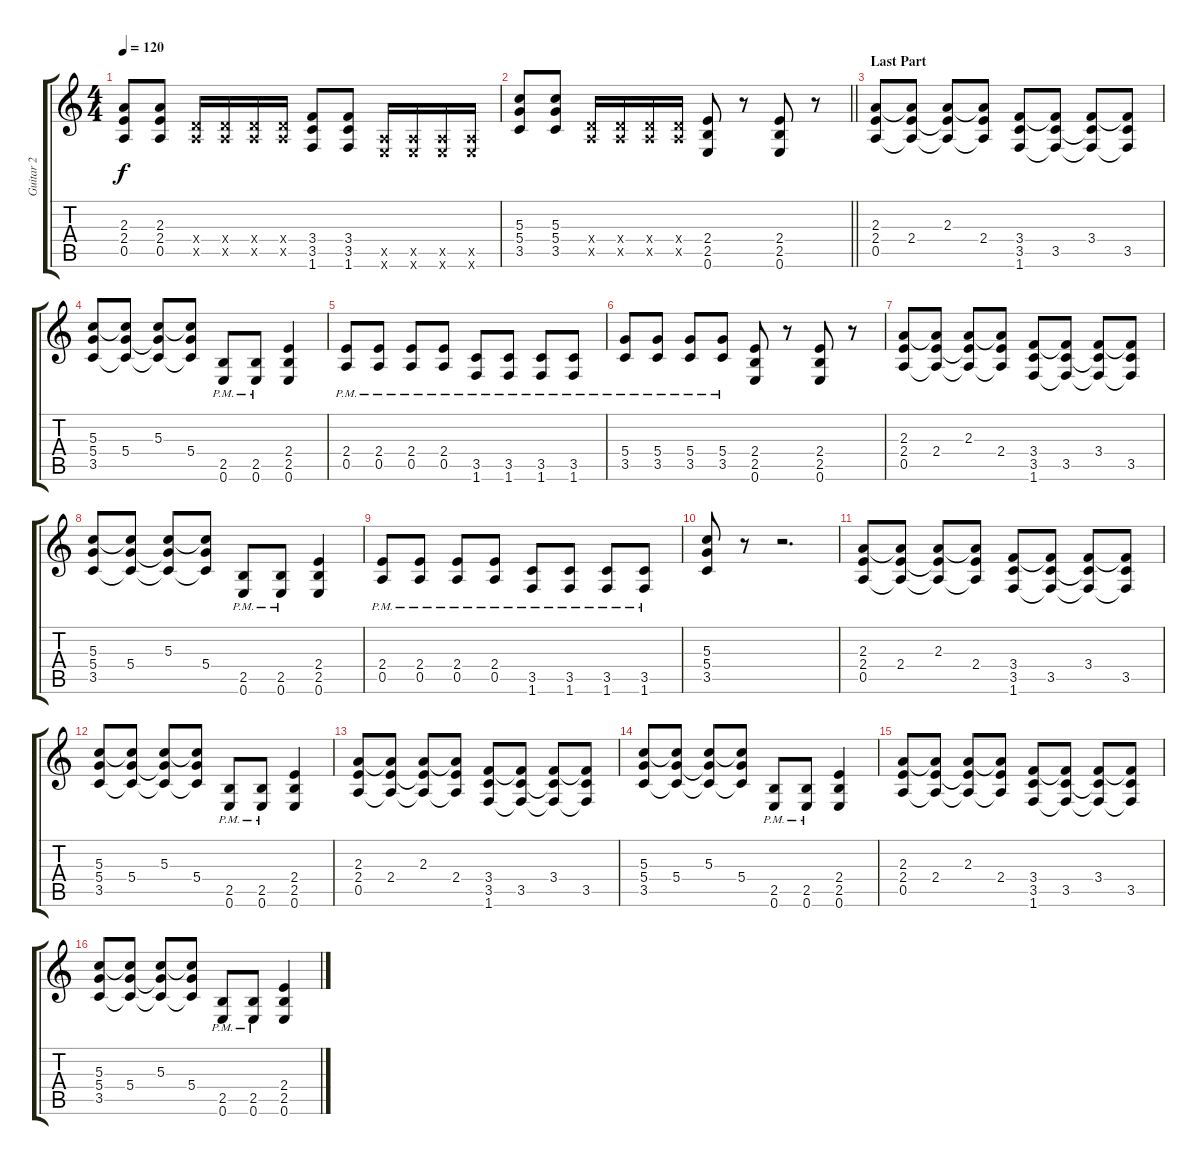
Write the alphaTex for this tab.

\track ("Guitar 2" "Guitar 2") {instrument distortionguitar}
\staff {score tabs}
\tuning (E4 B3 G3 D3 A2 E2) {hide}
\ts (4 4)
\tempo 120
\clef g2
\ks c
(2.3 2.4 0.5).8{dy f} (2.3 2.4 0.5).8 (0.4{x} 0.5{x}).16 (0.4{x} 0.5{x}).16 (0.4{x} 0.5{x}).16 (0.4{x} 0.5{x}).16 (3.4 3.5 1.6).8 (3.4 3.5 1.6).8 (0.5{x} 0.6{x}).16 (0.5{x} 0.6{x}).16 (0.5{x} 0.6{x}).16 (0.5{x} 0.6{x}).16 |
\barLineRight lightlight
(5.3 5.4 3.5).8 (5.3 5.4 3.5).8 (0.4{x} 0.5{x}).16 (0.4{x} 0.5{x}).16 (0.4{x} 0.5{x}).16 (0.4{x} 0.5{x}).16 (2.4 2.5 0.6).8 r.8 (2.4 2.5 0.6).8 r.8 |
\section ("" "Last Part")
(2.3 2.4 0.5).8 (2.3{t} 2.4 0.5{t}).8 (2.3 2.4{t} 0.5{t}).8 (2.3{t} 2.4 0.5{t}).8 (3.4 3.5 1.6).8 (3.4{t} 3.5 1.6{t}).8 (3.4 3.5{t} 1.6{t}).8 (3.4{t} 3.5 1.6{t}).8 |
(5.3 5.4 3.5).8 (5.3{t} 5.4 3.5{t}).8 (5.3 5.4{t} 3.5{t}).8 (5.3{t} 5.4 3.5{t}).8 (2.5{pm} 0.6{pm}).8 (2.5{pm} 0.6{pm}).8 (2.4 2.5 0.6).4 |
(2.4{pm} 0.5{pm}).8 (2.4{pm} 0.5{pm}).8 (2.4{pm} 0.5{pm}).8 (2.4{pm} 0.5{pm}).8 (3.5{pm} 1.6{pm}).8 (3.5{pm} 1.6{pm}).8 (3.5{pm} 1.6{pm}).8 (3.5{pm} 1.6{pm}).8 |
(5.4{pm} 3.5{pm}).8 (5.4{pm} 3.5{pm}).8 (5.4{pm} 3.5{pm}).8 (5.4{pm} 3.5{pm}).8 (2.4 2.5 0.6).8 r.8 (2.4 2.5 0.6).8 r.8 |
(2.3 2.4 0.5).8 (2.3{t} 2.4 0.5{t}).8 (2.3 2.4{t} 0.5{t}).8 (2.3{t} 2.4 0.5{t}).8 (3.4 3.5 1.6).8 (3.4{t} 3.5 1.6{t}).8 (3.4 3.5{t} 1.6{t}).8 (3.4{t} 3.5 1.6{t}).8 |
(5.3 5.4 3.5).8 (5.3{t} 5.4 3.5{t}).8 (5.3 5.4{t} 3.5{t}).8 (5.3{t} 5.4 3.5{t}).8 (2.5{pm} 0.6{pm}).8 (2.5{pm} 0.6{pm}).8 (2.4 2.5 0.6).4 |
(2.4{pm} 0.5{pm}).8 (2.4{pm} 0.5{pm}).8 (2.4{pm} 0.5{pm}).8 (2.4{pm} 0.5{pm}).8 (3.5{pm} 1.6{pm}).8 (3.5{pm} 1.6{pm}).8 (3.5{pm} 1.6{pm}).8 (3.5{pm} 1.6{pm}).8 |
(5.3 5.4 3.5).8 r.8 r.2{d} |
(2.3 2.4 0.5).8 (2.3{t} 2.4 0.5{t}).8 (2.3 2.4{t} 0.5{t}).8 (2.3{t} 2.4 0.5{t}).8 (3.4 3.5 1.6).8 (3.4{t} 3.5 1.6{t}).8 (3.4 3.5{t} 1.6{t}).8 (3.4{t} 3.5 1.6{t}).8 |
(5.3 5.4 3.5).8 (5.3{t} 5.4 3.5{t}).8 (5.3 5.4{t} 3.5{t}).8 (5.3{t} 5.4 3.5{t}).8 (2.5{pm} 0.6{pm}).8 (2.5{pm} 0.6{pm}).8 (2.4 2.5 0.6).4 |
(2.3 2.4 0.5).8 (2.3{t} 2.4 0.5{t}).8 (2.3 2.4{t} 0.5{t}).8 (2.3{t} 2.4 0.5{t}).8 (3.4 3.5 1.6).8 (3.4{t} 3.5 1.6{t}).8 (3.4 3.5{t} 1.6{t}).8 (3.4{t} 3.5 1.6{t}).8 |
(5.3 5.4 3.5).8 (5.3{t} 5.4 3.5{t}).8 (5.3 5.4{t} 3.5{t}).8 (5.3{t} 5.4 3.5{t}).8 (2.5{pm} 0.6{pm}).8 (2.5{pm} 0.6{pm}).8 (2.4 2.5 0.6).4 |
(2.3 2.4 0.5).8 (2.3{t} 2.4 0.5{t}).8 (2.3 2.4{t} 0.5{t}).8 (2.3{t} 2.4 0.5{t}).8 (3.4 3.5 1.6).8 (3.4{t} 3.5 1.6{t}).8 (3.4 3.5{t} 1.6{t}).8 (3.4{t} 3.5 1.6{t}).8 |
(5.3 5.4 3.5).8 (5.3{t} 5.4 3.5{t}).8 (5.3 5.4{t} 3.5{t}).8 (5.3{t} 5.4 3.5{t}).8 (2.5{pm} 0.6{pm}).8 (2.5{pm} 0.6{pm}).8 (2.4 2.5 0.6).4
